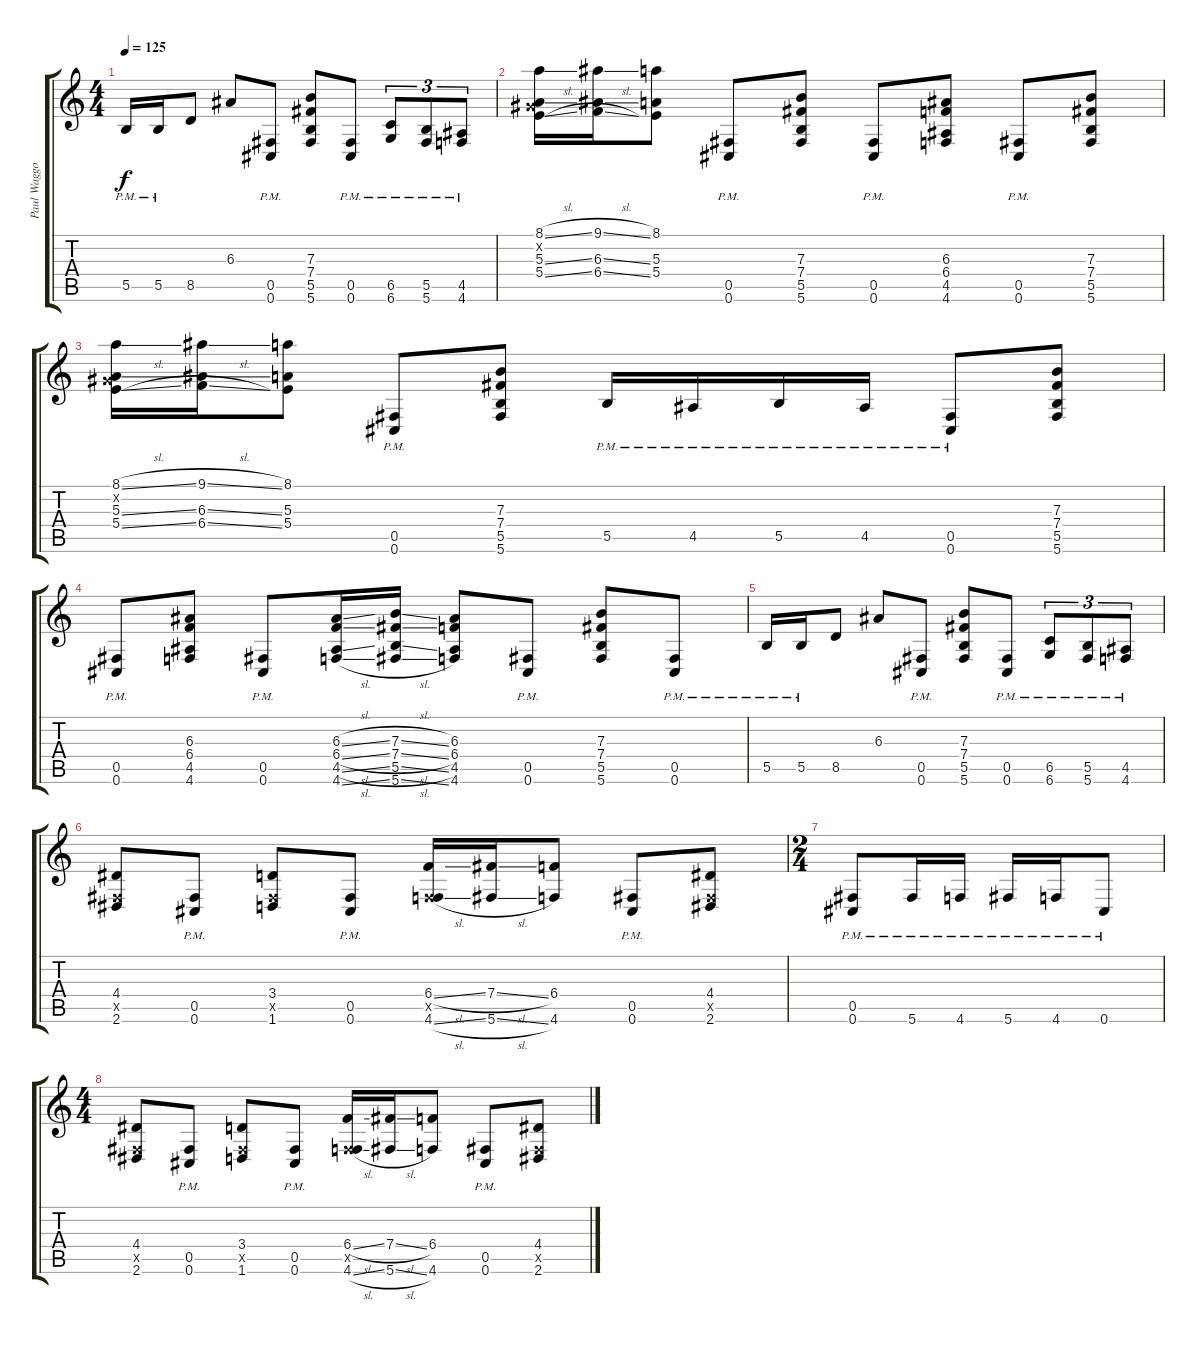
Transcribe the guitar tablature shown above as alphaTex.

\track ("Paul Waggoner - Rhythm" "Paul Waggo") {instrument distortionguitar}
\staff {score tabs}
\tuning (Db4 Ab3 E3 B2 Gb2 Db2) {hide}
\ts (4 4)
\tempo 125
\clef g2
\ks c
5.5{pm}.16{dy f} 5.5{pm}.16 8.5.8 6.3.8 (0.5{pm} 0.6{pm}).8 (7.3 7.4 5.5 5.6).8 (0.5{pm} 0.6{pm}).8 (6.5{pm} 6.6{pm}).8{tu (3 2)} (5.5{pm} 5.6{pm}).8{tu (3 2)} (4.5{pm} 4.6{pm}).8{tu (3 2)} |
(8.1{sl} 0.2{x} 5.3{sl} 5.4{sl}).16 (9.1{sl} 6.3{sl} 6.4{sl}).16 (8.1 5.3 5.4).8 (0.5{pm} 0.6{pm}).8 (7.3 7.4 5.5 5.6).8 (0.5{pm} 0.6{pm}).8 (6.3 6.4 4.5 4.6).8 (0.5{pm} 0.6{pm}).8 (7.3 7.4 5.5 5.6).8 |
(8.1{sl} 0.2{x} 5.3{sl} 5.4{sl}).16 (9.1{sl} 6.3{sl} 6.4{sl}).16 (8.1 5.3 5.4).8 (0.5{pm} 0.6{pm}).8 (7.3 7.4 5.5 5.6).8 5.5{pm}.16 4.5{pm}.16 5.5{pm}.16 4.5{pm}.16 (0.5{pm} 0.6{pm}).8 (7.3 7.4 5.5 5.6).8 |
(0.5{pm} 0.6{pm}).8 (6.3 6.4 4.5 4.6).8 (0.5{pm} 0.6{pm}).8 (6.3{sl} 6.4{sl} 4.5{sl} 4.6{sl}).16 (7.3{sl} 7.4{sl} 5.5{sl} 5.6{sl}).16 (6.3 6.4 4.5 4.6).8 (0.5{pm} 0.6{pm}).8 (7.3 7.4 5.5 5.6).8 (0.5{pm} 0.6{pm}).8 |
5.5{pm}.16 5.5{pm}.16 8.5.8 6.3.8 (0.5{pm} 0.6{pm}).8 (7.3 7.4 5.5 5.6).8 (0.5{pm} 0.6{pm}).8 (6.5{pm} 6.6{pm}).8{tu (3 2)} (5.5{pm} 5.6{pm}).8{tu (3 2)} (4.5{pm} 4.6{pm}).8{tu (3 2)} |
(4.4 0.5{x} 2.6).8 (0.5{pm} 0.6{pm}).8 (3.4 0.5{x} 1.6).8 (0.5{pm} 0.6{pm}).8 (6.4{sl} 0.5{x} 4.6{sl}).16 (7.4{sl} 5.6{sl}).16 (6.4 4.6).8 (0.5{pm} 0.6{pm}).8 (4.4 0.5{x} 2.6).8 |
\ts (2 4)
(0.5{pm} 0.6{pm}).8 5.6{pm}.16 4.6{pm}.16 5.6{pm}.16 4.6{pm}.16 0.6{pm}.8 |
\ts (4 4)
(4.4 0.5{x} 2.6).8 (0.5{pm} 0.6{pm}).8 (3.4 0.5{x} 1.6).8 (0.5{pm} 0.6{pm}).8 (6.4{sl} 0.5{x} 4.6{sl}).16 (7.4{sl} 5.6{sl}).16 (6.4 4.6).8 (0.5{pm} 0.6{pm}).8 (4.4 0.5{x} 2.6).8
